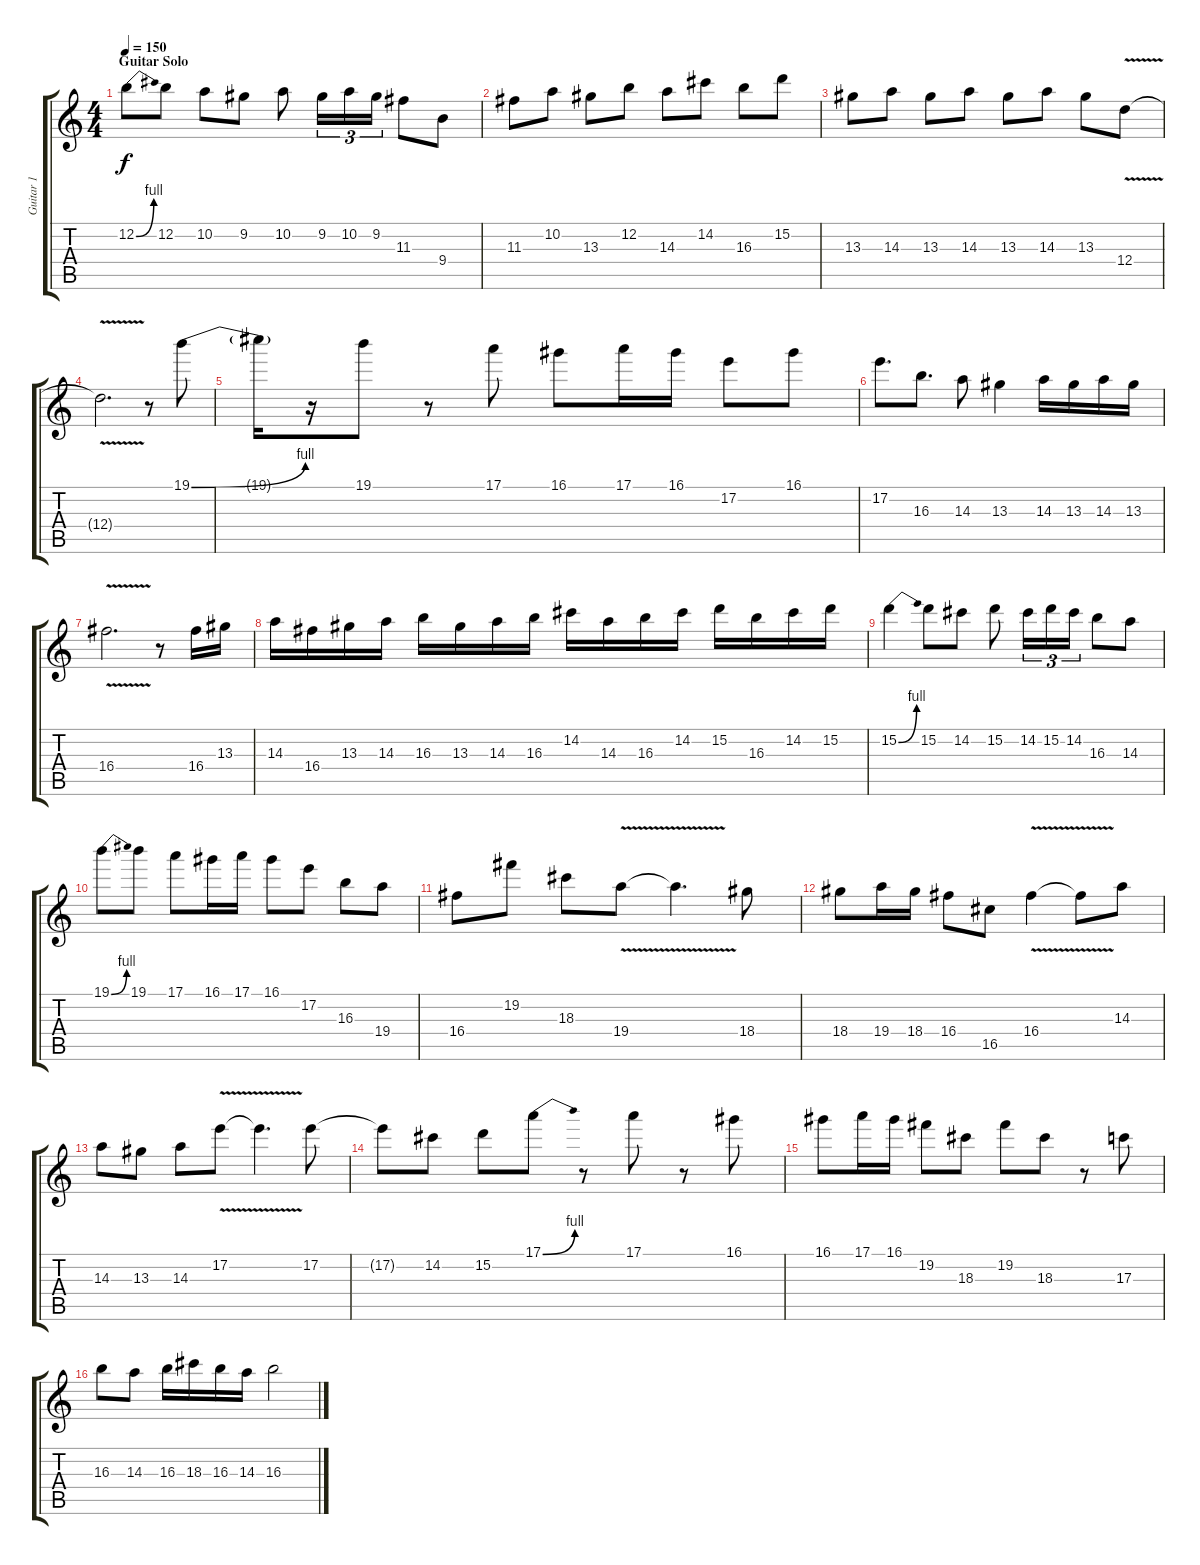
\track ("Guitar 1" "Guitar 1") {instrument overdrivenguitar}
\staff {score tabs}
\tuning (E4 B3 G3 D3 A2 E2) {hide}
\ts (4 4)
\section ("" "Guitar Solo")
\tempo 150
\clef g2
\ks c
12.2{be (bend 0 0 60 4)}.8{dy f instrument overdrivenguitar} 12.2.8 10.2.8 9.2.8 10.2.8 9.2.16{tu (3 2)} 10.2.16{tu (3 2)} 9.2.16{tu (3 2)} 11.3.8 9.4.8 |
11.3.8 10.2.8 13.3.8 12.2.8 14.3.8 14.2.8 16.3.8 15.2.8 |
13.3.8 14.3.8 13.3.8 14.3.8 13.3.8 14.3.8 13.3.8 12.4{v}.8 |
12.4{t}.2{d} r.8 19.1{be (bend 0 0 60 4)}.8 |
19.1{t}.16 r.16 19.1.8 r.8 17.1.8 16.1.8 17.1.16 16.1.16 17.2.8 16.1.8 |
17.2.8{d} 16.3.8{d} 14.3.8 13.3.4 14.3.16 13.3.16 14.3.16 13.3.16 |
16.4{v}.2{d} r.8 16.4.16 13.3.16 |
14.3.16 16.4.16 13.3.16 14.3.16 16.3.16 13.3.16 14.3.16 16.3.16 14.2.16 14.3.16 16.3.16 14.2.16 15.2.16 16.3.16 14.2.16 15.2.16 |
15.2{be (bend 0 0 60 4)}.4 15.2.8 14.2.8 15.2.8 14.2.16{tu (3 2)} 15.2.16{tu (3 2)} 14.2.16{tu (3 2)} 16.3.8 14.3.8 |
19.1{be (bend 0 0 60 4)}.8 19.1.8 17.1.8 16.1.16 17.1.16 16.1.8 17.2.8 16.3.8 19.4.8 |
16.4.8 19.2.8 18.3.8 19.4{v}.8 19.4{t}.4{d} 18.4.8 |
18.4.8 19.4.16 18.4.16 16.4.8 16.5.8 16.4{v}.4 16.4{t}.8 14.3.8 |
14.3.8 13.3.8 14.3.8 17.2{v}.8 17.2{t}.4{d} 17.2.8 |
17.2{t}.8 14.2.8 15.2.8 17.1{be (bend 0 0 60 4)}.8 r.8 17.1.8 r.8 16.1.8 |
16.1.8 17.1.16 16.1.16 19.2.8 18.3.8 19.2.8 18.3.8 r.8 17.3.8 |
16.3.8 14.3.8 16.3.16 18.3.16 16.3.16 14.3.16 16.3.2
